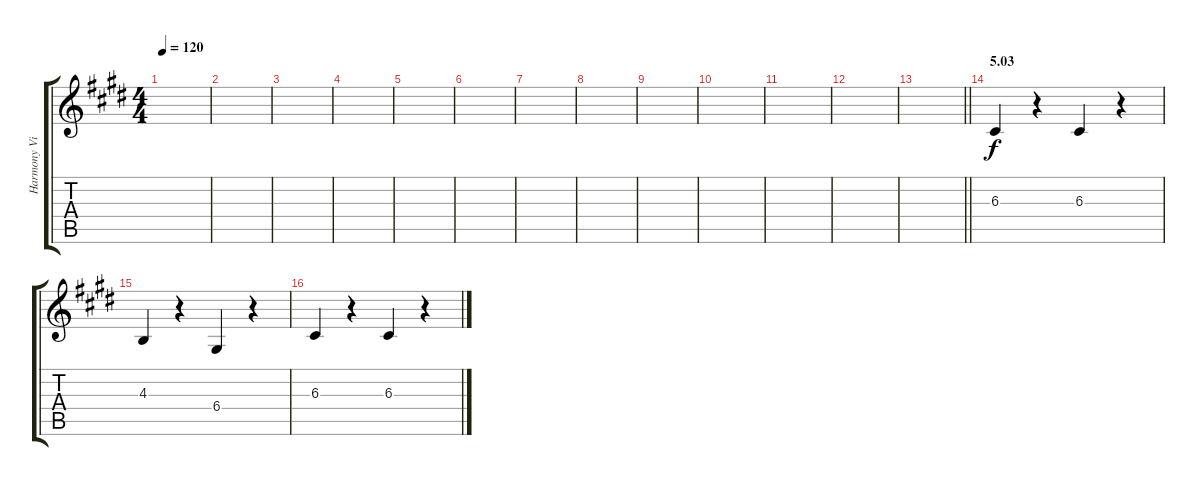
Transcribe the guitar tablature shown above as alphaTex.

\track ("Harmony Violin" "Harmony Vi") {instrument violin}
\staff {score tabs}
\tuning (E4 B3 G3 D3 A2 E2) {hide}
\ts (4 4)
\tempo 120
\clef g2
\ks c#minor
|
|
|
|
|
|
|
|
|
|
|
|
\barLineRight lightlight
|
\section ("" "5.03")
6.3.4 r.4 6.3.4 r.4 |
4.3.4 r.4 6.4.4 r.4 |
6.3.4 r.4 6.3.4 r.4
